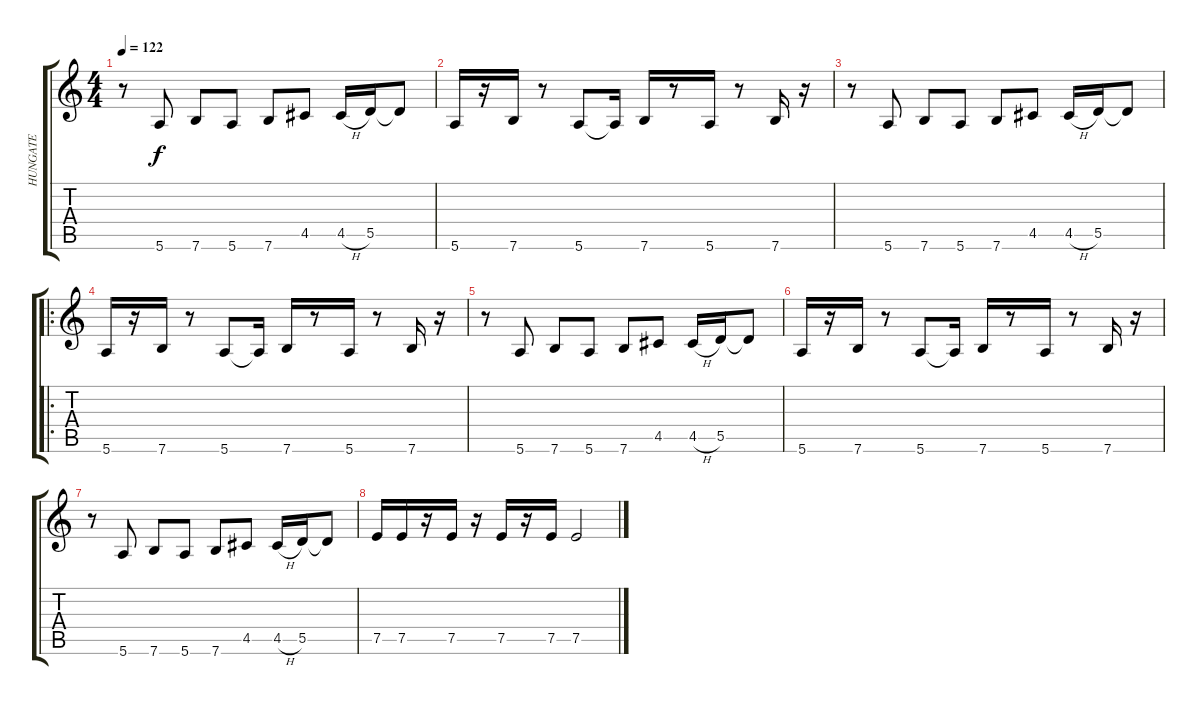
\track ("HUNGATE" "HUNGATE") {instrument electricbassfinger}
\staff {score tabs}
\tuning (E4 B3 G3 D3 A2 E2) {hide}
\ts (4 4)
\tempo 122
\clef g2
\ks c
r.8{dy f} 5.6.8 7.6.8 5.6.8 7.6.8 4.5.8 4.5{h}.16 5.5.16 5.5{t}.8 |
5.6.16 r.16 7.6.16 r.8 5.6.8 5.6{t}.16 7.6.16 r.8 5.6.16 r.8 7.6.16 r.16 |
r.8 5.6.8 7.6.8 5.6.8 7.6.8 4.5.8 4.5{h}.16 5.5.16 5.5{t}.8 |
\ro
5.6.16 r.16 7.6.16 r.8 5.6.8 5.6{t}.16 7.6.16 r.8 5.6.16 r.8 7.6.16 r.16 |
r.8 5.6.8 7.6.8 5.6.8 7.6.8 4.5.8 4.5{h}.16 5.5.16 5.5{t}.8 |
5.6.16 r.16 7.6.16 r.8 5.6.8 5.6{t}.16 7.6.16 r.8 5.6.16 r.8 7.6.16 r.16 |
r.8 5.6.8 7.6.8 5.6.8 7.6.8 4.5.8 4.5{h}.16 5.5.16 5.5{t}.8 |
7.5.16 7.5.16 r.16 7.5.16 r.16 7.5.16 r.16 7.5.16 7.5.2
